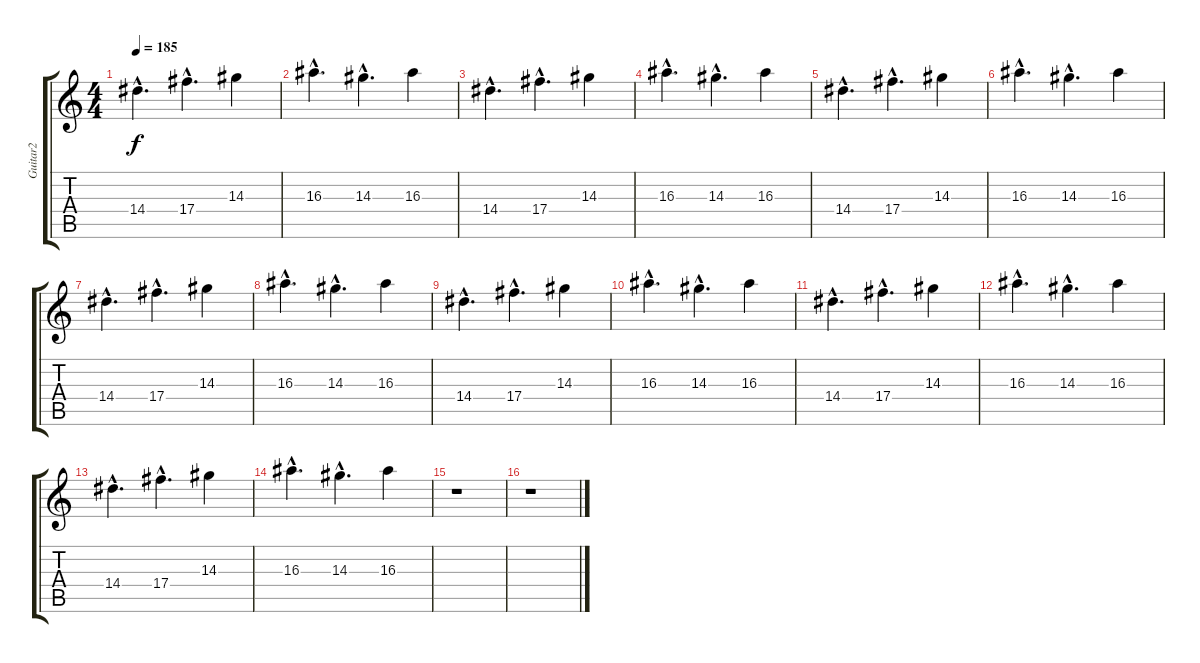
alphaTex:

\track ("Guitar2" "Guitar2") {instrument distortionguitar}
\staff {score tabs}
\tuning (Eb4 Bb3 Gb3 Db3 Ab2 Eb2) {hide}
\ts (4 4)
\tempo 185
\clef g2
\ks c
14.4{hac}.4{d dy f} 17.4{hac}.4{d} 14.3.4 |
16.3{hac}.4{d} 14.3{hac}.4{d} 16.3.4 |
14.4{hac}.4{d} 17.4{hac}.4{d} 14.3.4 |
16.3{hac}.4{d} 14.3{hac}.4{d} 16.3.4 |
14.4{hac}.4{d} 17.4{hac}.4{d} 14.3.4 |
16.3{hac}.4{d} 14.3{hac}.4{d} 16.3.4 |
14.4{hac}.4{d} 17.4{hac}.4{d} 14.3.4 |
16.3{hac}.4{d} 14.3{hac}.4{d} 16.3.4 |
14.4{hac}.4{d} 17.4{hac}.4{d} 14.3.4 |
16.3{hac}.4{d} 14.3{hac}.4{d} 16.3.4 |
14.4{hac}.4{d} 17.4{hac}.4{d} 14.3.4 |
16.3{hac}.4{d} 14.3{hac}.4{d} 16.3.4 |
14.4{hac}.4{d} 17.4{hac}.4{d} 14.3.4 |
16.3{hac}.4{d} 14.3{hac}.4{d} 16.3.4 |
r.1 |
r.1
